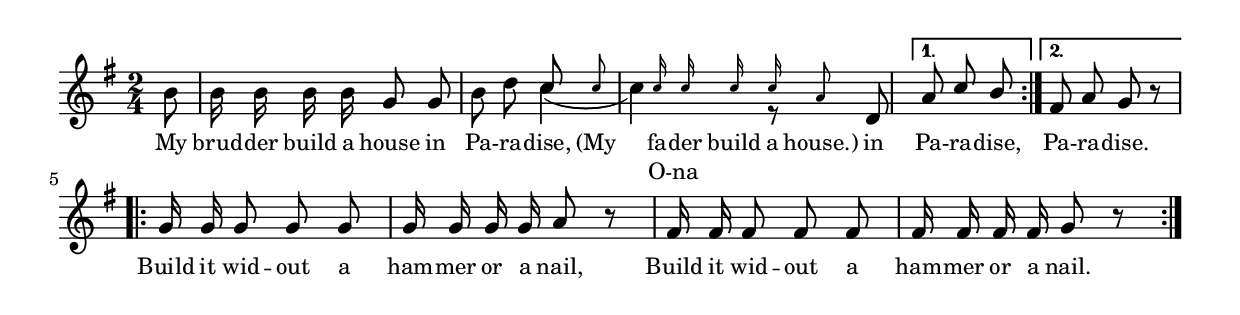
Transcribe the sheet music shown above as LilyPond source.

% 040.ly - Score sheet for "Build a house in paradise."
% Copyright (C) 2007  Marcus Brinkmann <marcus@gnu.org>
%
% This score sheet is free software; you can redistribute it and/or
% modify it under the terms of the Creative Commons Legal Code
% Attribution-ShareALike as published by Creative Commons; either
% version 2.0 of the License, or (at your option) any later version.
%
% This score sheet is distributed in the hope that it will be useful,
% but WITHOUT ANY WARRANTY; without even the implied warranty of
% MERCHANTABILITY or FITNESS FOR A PARTICULAR PURPOSE.  See the
% Creative Commons Legal Code Attribution-ShareALike for more details.
%
% You should have received a copy of the Creative Commons Legal Code
% Attribution-ShareALike along with this score sheet; if not, write to
% Creative Commons, 543 Howard Street, 5th Floor,
% San Francisco, CA 94105-3013  United States

\version "2.10.0"

%\header
%{
%  title = "Build A House In Paradise"
%  composer = "trad."
%}

melody =
<<
     \context Voice
    {
	\set Staff.midiInstrument = "acoustic grand"
	\override Staff.VerticalAxisGroup #'minimum-Y-extent = #'(0 . 0)
	
	\autoBeamOff

	\time 2/4
	\clef violin
	\key g \major

	\repeat volta 2
	{
	    \partial 8 b'8 | b'16 b' b' b' g'8 g' |

	    b'8 d'' << { \stemUp c''8
			       \set fontSize = #'-4 
			       c'' |
			       \once \override NoteHead #'transparent = ##t
			       \once \override Stem #'transparent = ##t g'16
			       \set fontSize = #'-4 
			 c''16 c'' c'' c'' a'8
			 \set fontSize = #'0 }
		       << \\ { \slurDown
			       \override Slur #'attachment = #'(stem . stem)
			       c''4( | c''4) r8 } >> >>
	    d'8
	}
	\alternative
	{
	    { a'8 c'' b' }
	    { \partial 2 fis'8 a' g' r }
	}

	\break
	\repeat volta 2
	{
	    \partial 2
	    g'16 g' g'8 g' g' | g'16 g' g' g' a'8 r |
	    fis'16 fis' fis'8 fis' fis' | fis'16 fis' fis' fis' g'8 r
	}
    }

    \lyricsto "" \new Lyrics
    {
      \override LyricText #'font-size = #0
      \override StanzaNumber #'font-size = #-1

	My brud -- der build a house in Pa -- ra -- dise,
	"(My" "" fa -- der build a "house.)"
	in Pa -- ra -- dise, Pa -- ra -- dise.

	Build it wid -- out a ham -- mer or a nail,
	Build it wid -- out a ham -- mer or a nail.
    }
    \lyricsto "" \new Lyrics
    {
      \override LyricText #'font-size = #0
      \override StanzaNumber #'font-size = #-1

	"" "" "" "" "" "" "" "" "" ""
      %% FIXME: Not sure about this.
	"" "" O -- na
    }
>>


\score
{
  \new Staff { \melody }

  \layout { indent = 0.0 }
}


\score
{
  \new Staff { \unfoldRepeats \melody }

  
  \midi {
    \context {
      \Score
      tempoWholesPerMinute = #(ly:make-moment 80 4)
      }
    }


}
